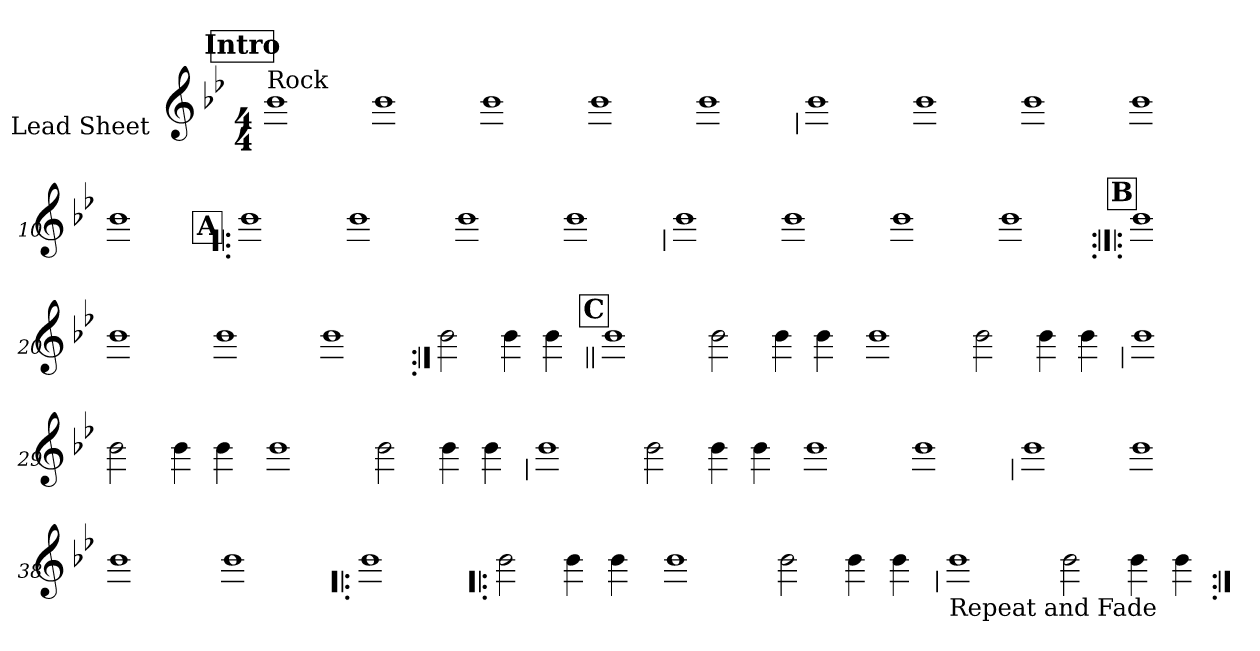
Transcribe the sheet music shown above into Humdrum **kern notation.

**kern
*part1
*staff1
*I"Lead Sheet
*stria0
*clefG2
*k[b-e-]
*g:
*M4/4
*MM132
!!LO:REH:place=s1:a:t=Intro
=1||
!LO:TX:a:t=Rock
1b-
=2-
1b-
=3-
1b-
=4-
1b-
=5-
1b-
!!LO:LB:g=z
=6
1b-
=7-
1b-
=8-
1b-
=9-
1b-
=10-
1b-
!!LO:LB:g=z
!!LO:REH:place=s1:a:t=A
=11!|:
1b-
=12-
1b-
=13-
1b-
=14-
1b-
!!LO:LB:g=z
=15
1b-
=16-
1b-
=17-
1b-
=18-
1b-
!!LO:LB:g=z
!!LO:REH:place=s1:a:t=B
=19:|!|:
1b-
=20-
1b-
=21-
1b-
=22-
1b-
!!LO:LB:g=z
=23:|!
2b-
4b-
4b-
!!LO:LB:g=z
!!LO:REH:place=s1:a:t=C
=24||
1b-
=25-
2b-
4b-
4b-
=26-
1b-
=27-
2b-
4b-
4b-
!!LO:LB:g=z
=28
1b-
=29-
2b-
4b-
4b-
=30-
1b-
=31-
2b-
4b-
4b-
!!LO:LB:g=z
=32
1b-
=33-
2b-
4b-
4b-
=34-
1b-
=35-
1b-
!!LO:LB:g=z
=36
1b-
=37-
1b-
=38-
1b-
=39-
1b-
!!LO:LB:g=z
=40|!:
1b-
=41-
2b-
4b-
4b-
=42-
1b-
=43-
2b-
4b-
4b-
!!LO:LB:g=z
=44
!LO:TX:b:t=Repeat and Fade
1b-
=45-
2b-
4b-
4b-
=:|!
*-
